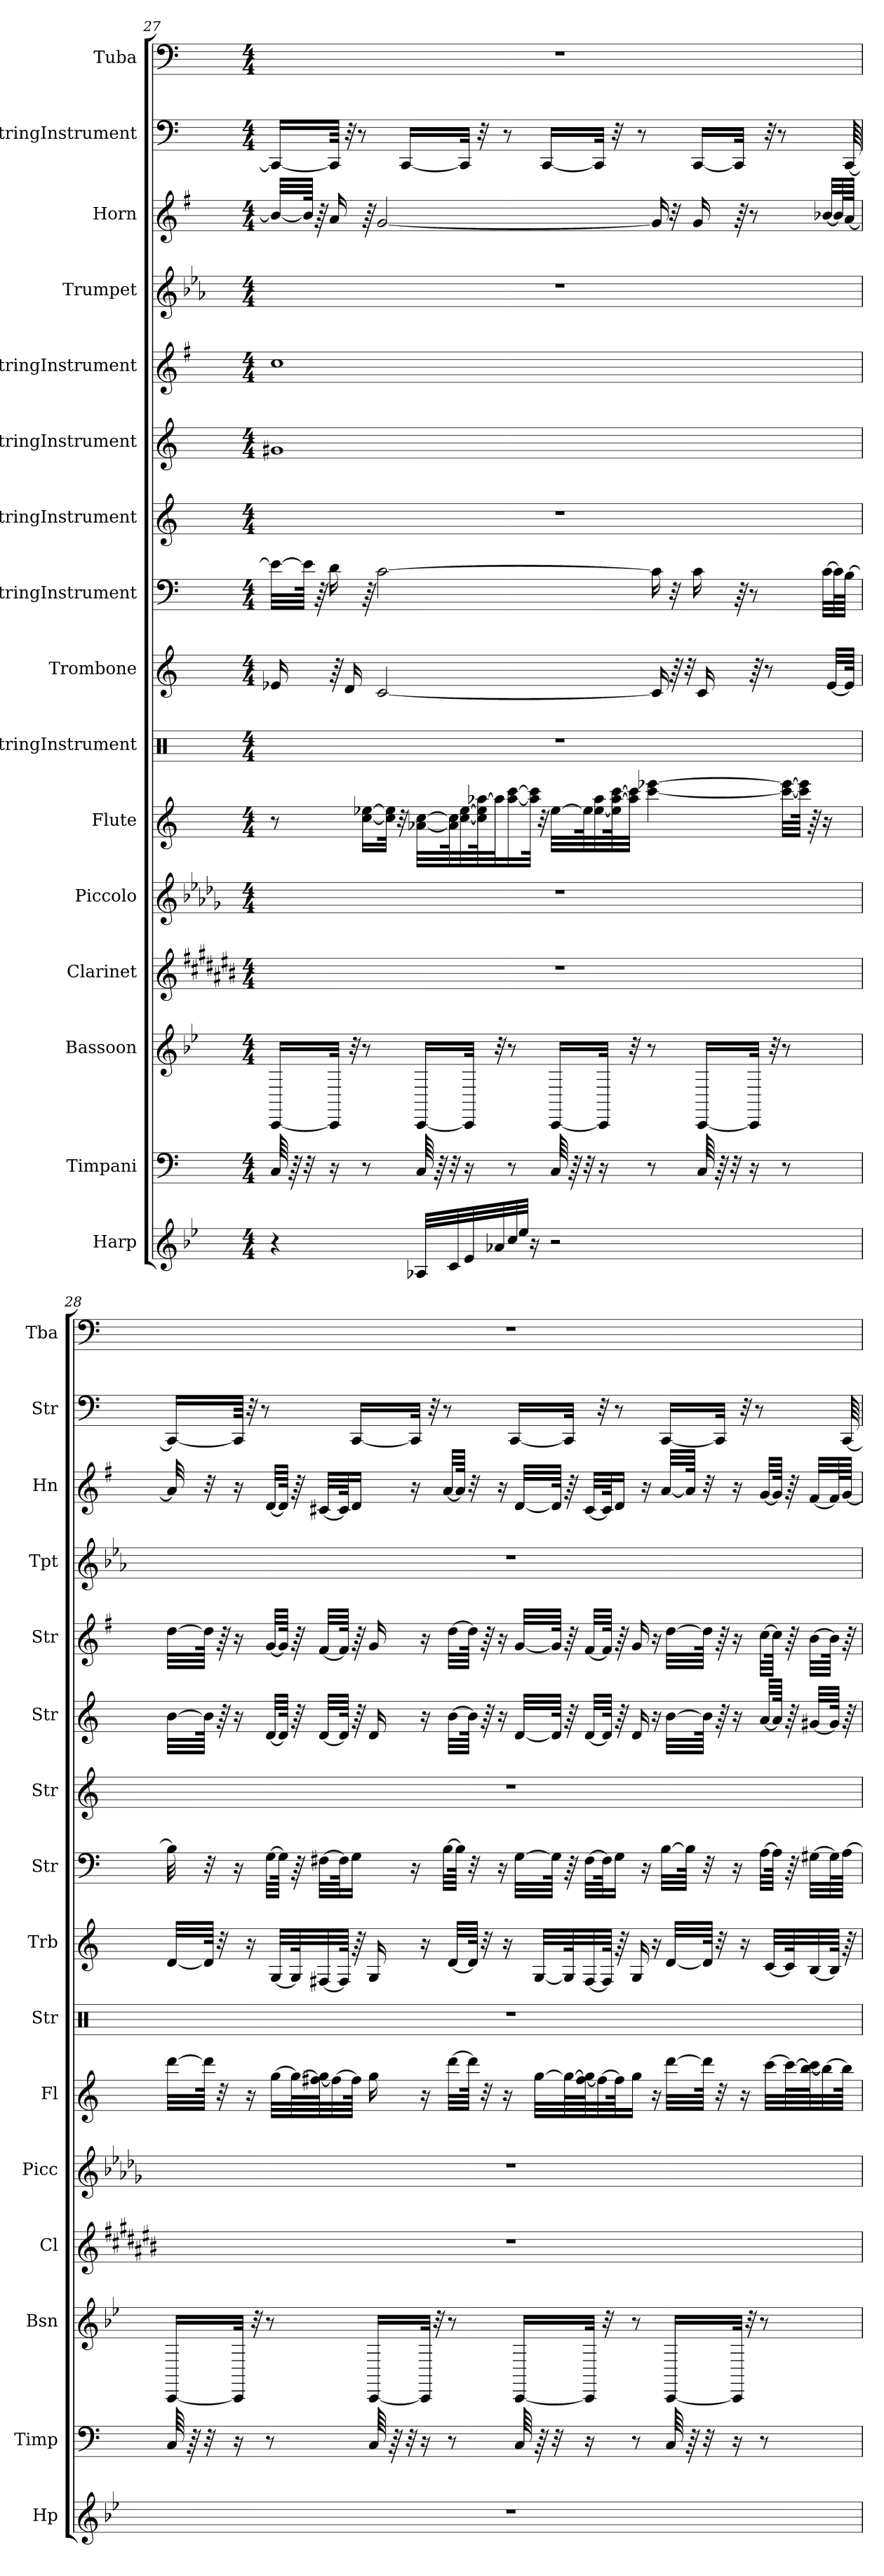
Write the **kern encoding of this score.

**kern	**kern	**kern	**kern	**kern	**kern	**kern	**kern	**kern	**kern	**kern	**kern	**kern	**kern	**kern	**kern
*part16	*part15	*part14	*part13	*part12	*part11	*part10	*part9	*part8	*part7	*part6	*part5	*part4	*part3	*part2	*part1
*staff16	*staff15	*staff14	*staff13	*staff12	*staff11	*staff10	*staff9	*staff8	*staff7	*staff6	*staff5	*staff4	*staff3	*staff2	*staff1
*I"Harp	*I"Timpani	*I"Bassoon	*I"Clarinet	*I"Piccolo	*I"Flute	*I"StringInstrument	*I"Trombone	*I"StringInstrument	*I"StringInstrument	*I"StringInstrument	*I"StringInstrument	*I"Trumpet	*I"Horn	*I"StringInstrument	*I"Tuba
*I'Hp	*I'Timp	*I'Bsn	*I'Cl	*I'Picc	*I'Fl	*I'Str	*I'Trb	*I'Str	*I'Str	*I'Str	*I'Str	*I'Tpt	*I'Hn	*I'Str	*I'Tba
!!LO:PB:g=z
*clefG2	*clefF4	*clefG2	*clefG2	*clefG2	*clefG2	*clefX	*clefG2	*clefF4	*clefG2	*clefG2	*clefG2	*clefG2	*clefG2	*clefF4	*clefF4
*	*	*	*ITrd1c2	*ITrd-7c-12	*	*	*	*	*	*	*	*ITrd1c2	*ITrd4c7	*	*
*k[b-e-]	*k[]	*k[b-e-]	*k[f#c#g#d#a#]	*k[b-e-a-d-g-]	*k[]	*k[]	*k[]	*k[]	*k[]	*k[]	*k[f#]	*k[b-e-a-d-g-]	*k[]	*k[]	*k[]
*M4/4	*M4/4	*M4/4	*M4/4	*M4/4	*M4/4	*M4/4	*M4/4	*M4/4	*M4/4	*M4/4	*M4/4	*M4/4	*M4/4	*M4/4	*M4/4
=27	=27	=27	=27	=27	=27	=27	=27	=27	=27	=27	=27	=27	=27	=27	=27
4r	64C/	[16CC/LL	1r	1r	8r	1r	16e-X/	32e-\LLL_	1r	1g#X	1cc	1r	32e-/LLL_	16CC/LL_	1r
.	64r	.	.	.	.	.	.	.	.	.	.	.	.	.	.
.	32r	.	.	.	.	.	.	64e-\JJJk]	.	.	.	.	64e-/JJJk]	.	.
.	.	.	.	.	.	.	.	64r	.	.	.	.	64r	.	.
.	16r	32CC/JJk]	.	.	.	.	64r	16d\	.	.	.	.	16d/	64CC/JJkk]	.
.	.	.	.	.	.	.	16d/	.	.	.	.	.	.	32r	.
.	.	32r	.	.	.	.	.	.	.	.	.	.	.	.	.
.	.	.	.	.	.	.	.	.	.	.	.	.	.	8r	.
.	8r	8r	.	.	[16cc\ [16ee-X\LL	.	.	64r	.	.	.	.	64r	.	.
.	.	.	.	.	.	.	[2c/	[2c\	.	.	.	.	[2c/	.	.
.	.	.	.	.	32cc\] 32ee-\]JJk	.	.	.	.	.	.	.	.	.	.
.	.	.	.	.	32r	.	.	.	.	.	.	.	.	.	.
.	.	.	.	.	.	.	.	.	.	.	.	.	.	[16CC/LL	.
32A-X/LLL	64C/	[16CC/LL	.	.	[32a-X\ [32cc\LLL	.	.	.	.	.	.	.	.	.	.
.	64r	.	.	.	.	.	.	.	.	.	.	.	.	.	.
32c/	32r	.	.	.	64a-\] 64cc\]K	.	.	.	.	.	.	.	.	.	.
.	.	.	.	.	[32cc\ [32ee-\	.	.	.	.	.	.	.	.	32CC/JJk]	.
32e-/	16r	32CC/JJk]	.	.	.	.	.	.	.	.	.	.	.	.	.
.	.	.	.	.	64cc\] 64ee-\] [64aa-X\K	.	.	.	.	.	.	.	.	32r	.
32a-X/	.	32r	.	.	32aa-\J]	.	.	.	.	.	.	.	.	.	.
.	.	.	.	.	.	.	.	.	.	.	.	.	.	8r	.
32cc/	8r	8r	.	.	[16aa-\ [16ccc\	.	.	.	.	.	.	.	.	.	.
32ee-/JJJ	.	.	.	.	.	.	.	.	.	.	.	.	.	.	.
16r	.	.	.	.	32aa-\] 32ccc\]JJk	.	.	.	.	.	.	.	.	.	.
.	.	.	.	.	32r	.	.	.	.	.	.	.	.	.	.
.	.	.	.	.	.	.	.	.	.	.	.	.	.	[16CC/LL	.
2r	64C/	[16CC/LL	.	.	[32ee-\LLL	.	.	.	.	.	.	.	.	.	.
.	64r	.	.	.	.	.	.	.	.	.	.	.	.	.	.
.	32r	.	.	.	64ee-\K]	.	.	.	.	.	.	.	.	.	.
.	.	.	.	.	[32ee-\ 32aa-\	.	.	.	.	.	.	.	.	32CC/JJk]	.
.	16r	32CC/JJk]	.	.	.	.	.	.	.	.	.	.	.	.	.
.	.	.	.	.	64ee-\] [64aa-\ [64ccc\K	.	.	.	.	.	.	.	.	32r	.
.	.	32r	.	.	32aa-\] 32ccc\]JJJ	.	.	.	.	.	.	.	.	.	.
.	.	.	.	.	.	.	.	.	.	.	.	.	.	8r	.
.	8r	8r	.	.	[4ccc\ [4eee-X\	.	.	.	.	.	.	.	.	.	.
.	.	.	.	.	.	.	16c/]	16c\]	.	.	.	.	16c/]	.	.
.	.	.	.	.	.	.	64r	32r	.	.	.	.	32r	.	.
.	.	.	.	.	.	.	32r	.	.	.	.	.	.	.	.
.	.	.	.	.	.	.	.	16c\	.	.	.	.	16c/	[16CC/LL	.
.	64C/	[16CC/LL	.	.	.	.	16c/	.	.	.	.	.	.	.	.
.	64r	.	.	.	.	.	.	.	.	.	.	.	.	.	.
.	32r	.	.	.	.	.	.	.	.	.	.	.	.	.	.
.	.	.	.	.	.	.	.	64r	.	.	.	.	64r	32CC/JJk]	.
.	16r	32CC/JJk]	.	.	.	.	64r	8r	.	.	.	.	8r	.	.
.	.	.	.	.	.	.	8r	.	.	.	.	.	.	32r	.
.	.	32r	.	.	.	.	.	.	.	.	.	.	.	.	.
.	.	.	.	.	.	.	.	.	.	.	.	.	.	8r	.
.	8r	8r	.	.	32ccc\_ 32eee-\_LLL	.	.	.	.	.	.	.	.	.	.
.	.	.	.	.	64ccc\] 64eee-\]JJJk	.	.	.	.	.	.	.	.	.	.
.	.	.	.	.	64r	.	.	.	.	.	.	.	.	.	.
.	.	.	.	.	16r	.	.	[32c\LLL	.	.	.	.	[32e-X/LLL	.	.
.	.	.	.	.	.	.	[32e-/LLL	.	.	.	.	.	.	.	.
.	.	.	.	.	.	.	.	64c\L]	.	.	.	.	64e-/L]	.	.
.	.	.	.	.	.	.	64e-/JJJk]	[64B\JJJJ	.	.	.	.	[64d/JJJJ	[64CC/	.
!!LO:PB:g=z
=28	=28	=28	=28	=28	=28	=28	=28	=28	=28	=28	=28	=28	=28	=28	=28
1r	64C/	[16CC/LL	1r	1r	[32ddd\LLL	1r	[32d/LLL	32B\]	1r	[32b\LLL	[32dd\LLL	1r	32d/]	16CC/LL_	1r
.	64r	.	.	.	.	.	.	.	.	.	.	.	.	.	.
.	32r	.	.	.	64ddd\JJJk]	.	64d/JJJk]	32r	.	64b\JJJk]	64dd\JJJk]	.	32r	.	.
.	.	.	.	.	32r	.	32r	.	.	64r	64r	.	.	.	.
.	16r	32CC/JJk]	.	.	.	.	.	16r	.	16r	16r	.	16r	64CC/JJkk]	.
.	.	.	.	.	16r	.	16r	.	.	.	.	.	.	32r	.
.	.	32r	.	.	.	.	.	.	.	.	.	.	.	.	.
.	.	.	.	.	.	.	.	.	.	.	.	.	.	8r	.
.	8r	8r	.	.	.	.	.	[32G\LLL	.	[32d/LLL	[32g/LLL	.	[32G/LLL	.	.
.	.	.	.	.	[32gg\LLL	.	[32G/LLL	.	.	.	.	.	.	.	.
.	.	.	.	.	.	.	.	64G\JJJk]	.	64d/JJJk]	64g/JJJk]	.	64G/JJJk]	.	.
.	.	.	.	.	64gg\L_	.	64G/K]	64r	.	64r	64r	.	64r	.	.
.	.	.	.	.	[64ff#X\ 64gg\]J	.	[32F#X/	[32F#X\LLL	.	[32d/LLL	[32f#/LLL	.	[32F#X/LLL	.	.
.	.	.	.	.	32ff#\_	.	.	.	.	.	.	.	.	.	.
.	.	.	.	.	.	.	64F#/JJJk]	64F#\JK]	.	64d/JJJk]	64f#/JJJk]	.	64F#/JK]	.	.
.	.	.	.	.	64ff#\JJJk]	.	64r	16G\JJ	.	64r	64r	.	16G/JJ	[16CC/LL	.
.	64C/	[16CC/LL	.	.	16gg\	.	16G/	.	.	16d/	16g/	.	.	.	.
.	64r	.	.	.	.	.	.	.	.	.	.	.	.	.	.
.	32r	.	.	.	.	.	.	.	.	.	.	.	.	.	.
.	.	.	.	.	.	.	.	16r	.	.	.	.	16r	32CC/JJk]	.
.	16r	32CC/JJk]	.	.	16r	.	16r	.	.	16r	16r	.	.	.	.
.	.	.	.	.	.	.	.	.	.	.	.	.	.	32r	.
.	.	32r	.	.	.	.	.	.	.	.	.	.	.	.	.
.	.	.	.	.	.	.	.	[32B\LLL	.	.	.	.	[32d/LLL	8r	.
.	8r	8r	.	.	[32ddd\LLL	.	[32d/LLL	.	.	[32b\LLL	[32dd\LLL	.	.	.	.
.	.	.	.	.	.	.	.	64B\JJJk]	.	.	.	.	64d/JJJk]	.	.
.	.	.	.	.	64ddd\JJJk]	.	64d/JJJk]	32r	.	64b\JJJk]	64dd\JJJk]	.	32r	.	.
.	.	.	.	.	32r	.	32r	.	.	64r	64r	.	.	.	.
.	.	.	.	.	.	.	.	16r	.	16r	16r	.	16r	.	.
.	.	.	.	.	16r	.	16r	.	.	.	.	.	.	.	.
.	.	.	.	.	.	.	.	.	.	.	.	.	.	[16CC/LL	.
.	64C/	[16CC/LL	.	.	.	.	.	[32G\LLL	.	[32d/LLL	[32g/LLL	.	[32G/LLL	.	.
.	64r	.	.	.	[32gg\LLL	.	[32G/LLL	.	.	.	.	.	.	.	.
.	32r	.	.	.	.	.	.	64G\JJJk]	.	64d/JJJk]	64g/JJJk]	.	64G/JJJk]	.	.
.	.	.	.	.	64gg\L_	.	64G/K]	64r	.	64r	64r	.	64r	32CC/JJk]	.
.	16r	32CC/JJk]	.	.	[64ff#\ 64gg\]J	.	[32F#/	[32F#\LLL	.	[32d/LLL	[32f#/LLL	.	[32F#/LLL	.	.
.	.	.	.	.	32ff#\_	.	.	.	.	.	.	.	.	32r	.
.	.	32r	.	.	.	.	64F#/JJJk]	64F#\JK]	.	64d/JJJk]	64f#/JJJk]	.	64F#/JK]	.	.
.	.	.	.	.	64ff#\JK]	.	64r	16G\JJ	.	64r	64r	.	16G/JJ	8r	.
.	8r	8r	.	.	16gg\JJ	.	16G/	.	.	16d/	16g/	.	.	.	.
.	.	.	.	.	.	.	.	16r	.	.	.	.	16r	.	.
.	.	.	.	.	16r	.	16r	.	.	16r	16r	.	.	.	.
.	.	.	.	.	.	.	.	[32B\LLL	.	.	.	.	[32d/LLL	[16CC/LL	.
.	64C/	[16CC/LL	.	.	[32ddd\LLL	.	[32d/LLL	.	.	[32b\LLL	[32dd\LLL	.	.	.	.
.	64r	.	.	.	.	.	.	64B\JJJk]	.	.	.	.	64d/JJJk]	.	.
.	32r	.	.	.	64ddd\JJJk]	.	64d/JJJk]	32r	.	64b\JJJk]	64dd\JJJk]	.	32r	.	.
.	.	.	.	.	32r	.	32r	.	.	64r	64r	.	.	32CC/JJk]	.
.	16r	32CC/JJk]	.	.	.	.	.	16r	.	16r	16r	.	16r	.	.
.	.	.	.	.	16r	.	16r	.	.	.	.	.	.	32r	.
.	.	32r	.	.	.	.	.	.	.	.	.	.	.	.	.
.	.	.	.	.	.	.	.	.	.	.	.	.	.	8r	.
.	8r	8r	.	.	.	.	.	[32A\LLL	.	[32a/LLL	[32cc\LLL	.	[32c/LLL	.	.
.	.	.	.	.	[32ccc\LLL	.	[32c/LLL	.	.	.	.	.	.	.	.
.	.	.	.	.	.	.	.	64A\JJJk]	.	64a/JJJk]	64cc\JJJk]	.	64c/JJJk]	.	.
.	.	.	.	.	64ccc\L_	.	64c/K]	64r	.	64r	64r	.	64r	.	.
.	.	.	.	.	[64bb\ 64ccc\]J	.	[32B/	[32G#X\LLL	.	[32g#X/LLL	[32b\LLL	.	[32B/LLL	.	.
.	.	.	.	.	32bb\_	.	.	.	.	.	.	.	.	.	.
.	.	.	.	.	.	.	64B/JJJk]	64G#\L]	.	64g#/JJJk]	64b\JJJk]	.	64B/L]	.	.
.	.	.	.	.	64bb\JJJk]	.	64r	[64A\JJJJ	.	64r	64r	.	[64c/JJJJ	[64CC/	.
=	=	=	=	=	=	=	=	=	=	=	=	=	=	=	=
*-	*-	*-	*-	*-	*-	*-	*-	*-	*-	*-	*-	*-	*-	*-	*-
